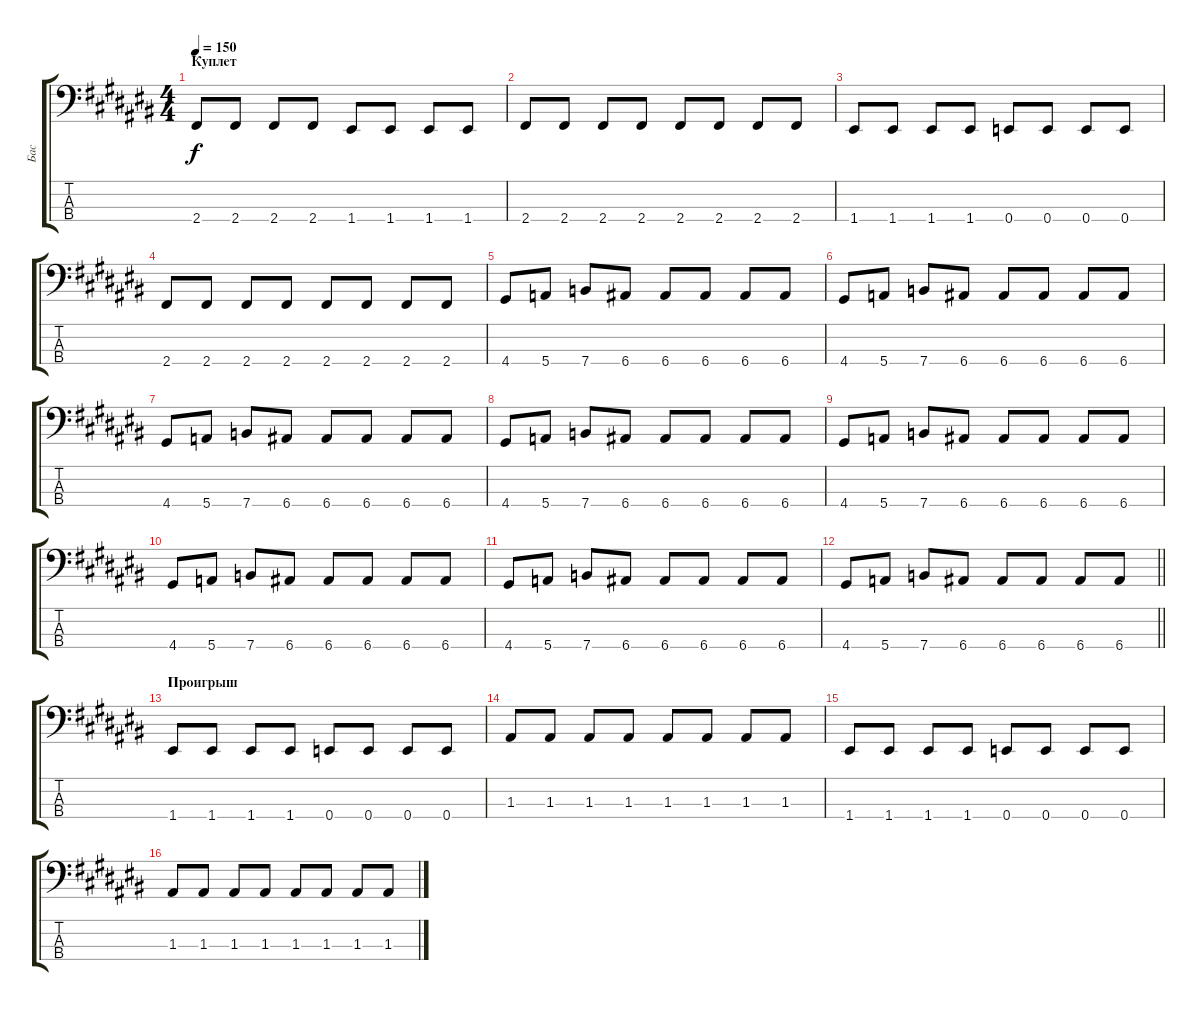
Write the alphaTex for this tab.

\track ("Бас" "Бас") {instrument electricbasspick}
\staff {score tabs}
\tuning (G2 D2 A1 E1) {hide}
\ts (4 4)
\section ("" "Куплет")
\tempo 150
\clef f4
\ks a#minor
2.4.8{dy f} 2.4.8 2.4.8 2.4.8 1.4.8 1.4.8 1.4.8 1.4.8 |
2.4.8 2.4.8 2.4.8 2.4.8 2.4.8 2.4.8 2.4.8 2.4.8 |
1.4.8 1.4.8 1.4.8 1.4.8 0.4.8 0.4.8 0.4.8 0.4.8 |
2.4.8 2.4.8 2.4.8 2.4.8 2.4.8 2.4.8 2.4.8 2.4.8 |
4.4.8 5.4.8 7.4.8 6.4.8 6.4.8 6.4.8 6.4.8 6.4.8 |
4.4.8 5.4.8 7.4.8 6.4.8 6.4.8 6.4.8 6.4.8 6.4.8 |
4.4.8 5.4.8 7.4.8 6.4.8 6.4.8 6.4.8 6.4.8 6.4.8 |
4.4.8 5.4.8 7.4.8 6.4.8 6.4.8 6.4.8 6.4.8 6.4.8 |
4.4.8 5.4.8 7.4.8 6.4.8 6.4.8 6.4.8 6.4.8 6.4.8 |
4.4.8 5.4.8 7.4.8 6.4.8 6.4.8 6.4.8 6.4.8 6.4.8 |
4.4.8 5.4.8 7.4.8 6.4.8 6.4.8 6.4.8 6.4.8 6.4.8 |
\barLineRight lightlight
4.4.8 5.4.8 7.4.8 6.4.8 6.4.8 6.4.8 6.4.8 6.4.8 |
\section ("" "Проигрыш")
1.4.8 1.4.8 1.4.8 1.4.8 0.4.8 0.4.8 0.4.8 0.4.8 |
1.3.8 1.3.8 1.3.8 1.3.8 1.3.8 1.3.8 1.3.8 1.3.8 |
1.4.8 1.4.8 1.4.8 1.4.8 0.4.8 0.4.8 0.4.8 0.4.8 |
1.3.8 1.3.8 1.3.8 1.3.8 1.3.8 1.3.8 1.3.8 1.3.8
